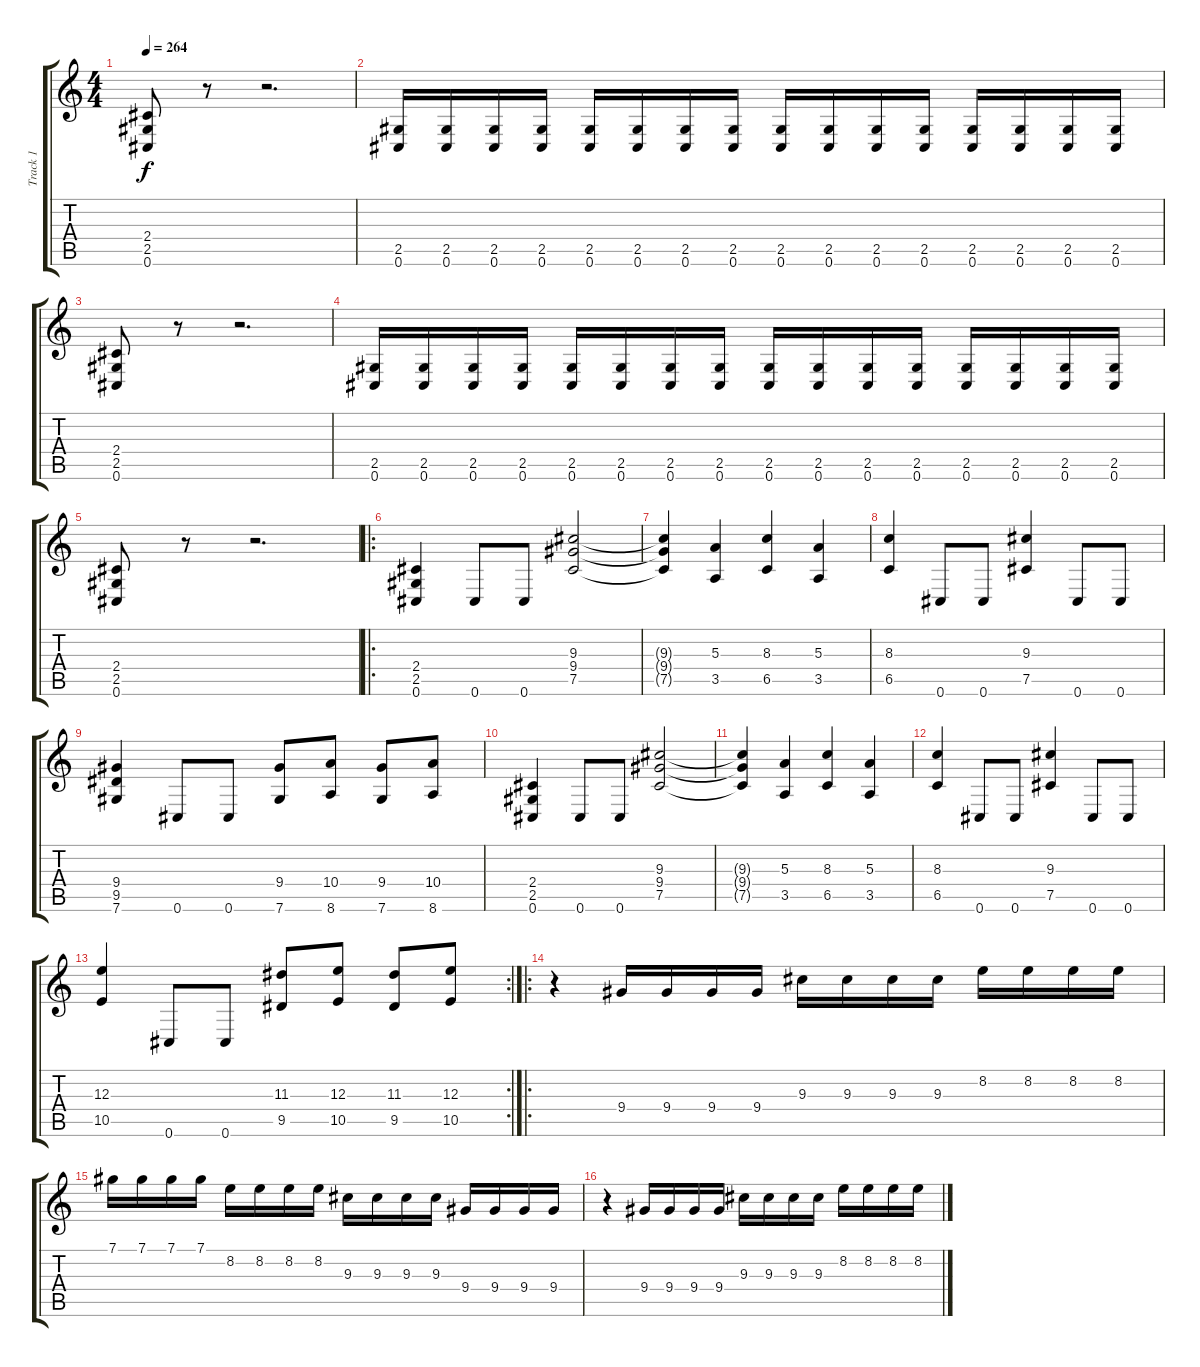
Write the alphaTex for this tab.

\track ("Track 1" "Track 1") {instrument distortionguitar}
\staff {score tabs}
\tuning (Db4 Ab3 E3 B2 Gb2 Db2) {hide}
\ts (4 4)
\tempo 264
\clef g2
\ks c
(2.4 2.5 0.6).8{dy f} r.8 r.2{d} |
(2.5 0.6).16 (2.5 0.6).16 (2.5 0.6).16 (2.5 0.6).16 (2.5 0.6).16 (2.5 0.6).16 (2.5 0.6).16 (2.5 0.6).16 (2.5 0.6).16 (2.5 0.6).16 (2.5 0.6).16 (2.5 0.6).16 (2.5 0.6).16 (2.5 0.6).16 (2.5 0.6).16 (2.5 0.6).16 |
(2.4 2.5 0.6).8 r.8 r.2{d} |
(2.5 0.6).16 (2.5 0.6).16 (2.5 0.6).16 (2.5 0.6).16 (2.5 0.6).16 (2.5 0.6).16 (2.5 0.6).16 (2.5 0.6).16 (2.5 0.6).16 (2.5 0.6).16 (2.5 0.6).16 (2.5 0.6).16 (2.5 0.6).16 (2.5 0.6).16 (2.5 0.6).16 (2.5 0.6).16 |
(2.4 2.5 0.6).8 r.8 r.2{d} |
\ro
(2.4 2.5 0.6).4 0.6.8 0.6.8 (9.3 9.4 7.5).2 |
(9.3{t} 9.4{t} 7.5{t}).4 (5.3 3.5).4 (8.3 6.5).4 (5.3 3.5).4 |
(8.3 6.5).4 0.6.8 0.6.8 (9.3 7.5).4 0.6.8 0.6.8 |
(9.4 9.5 7.6).4 0.6.8 0.6.8 (9.4 7.6).8 (10.4 8.6).8 (9.4 7.6).8 (10.4 8.6).8 |
(2.4 2.5 0.6).4 0.6.8 0.6.8 (9.3 9.4 7.5).2 |
(9.3{t} 9.4{t} 7.5{t}).4 (5.3 3.5).4 (8.3 6.5).4 (5.3 3.5).4 |
(8.3 6.5).4 0.6.8 0.6.8 (9.3 7.5).4 0.6.8 0.6.8 |
\rc 2
(12.3 10.5).4 0.6.8 0.6.8 (11.3 9.5).8 (12.3 10.5).8 (11.3 9.5).8 (12.3 10.5).8 |
\ro
r.4 9.4.16 9.4.16 9.4.16 9.4.16 9.3.16 9.3.16 9.3.16 9.3.16 8.2.16 8.2.16 8.2.16 8.2.16 |
7.1.16 7.1.16 7.1.16 7.1.16 8.2.16 8.2.16 8.2.16 8.2.16 9.3.16 9.3.16 9.3.16 9.3.16 9.4.16 9.4.16 9.4.16 9.4.16 |
r.4 9.4.16 9.4.16 9.4.16 9.4.16 9.3.16 9.3.16 9.3.16 9.3.16 8.2.16 8.2.16 8.2.16 8.2.16
